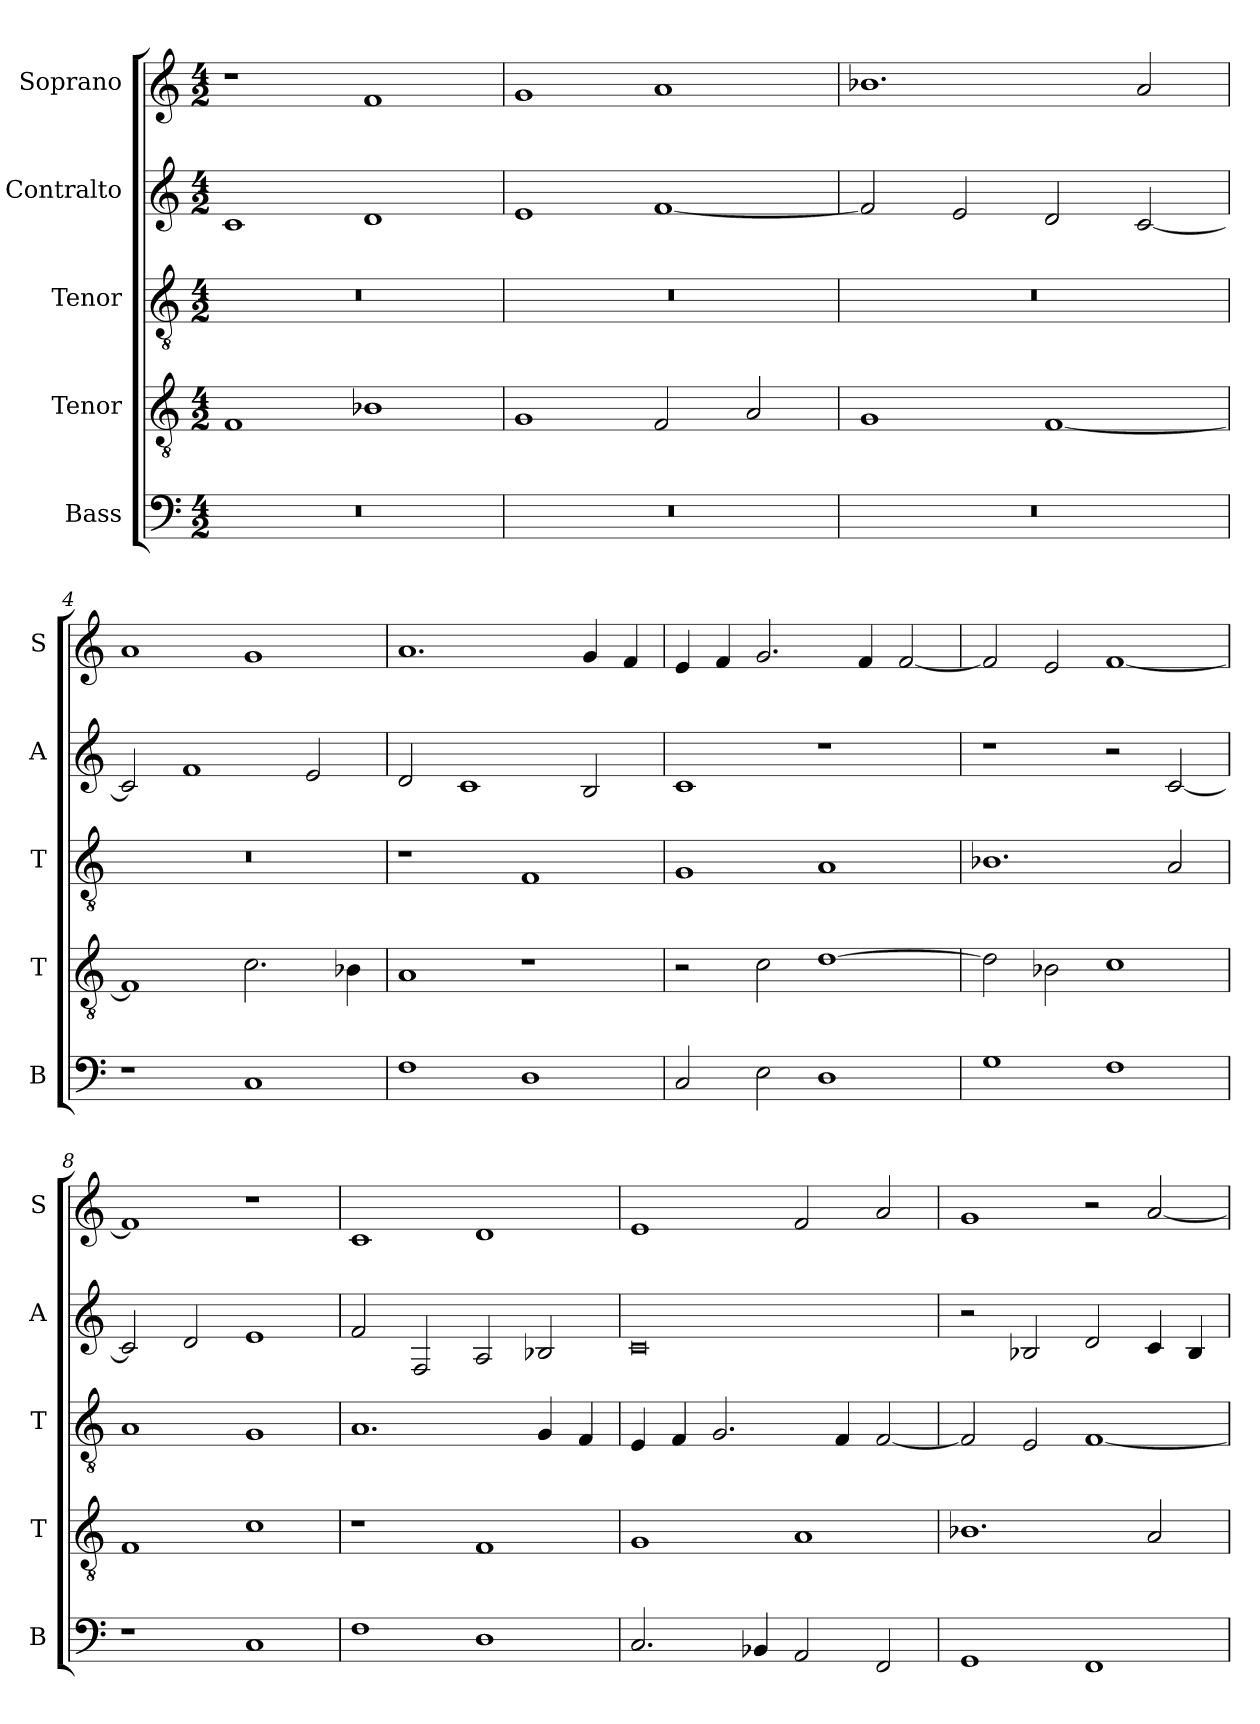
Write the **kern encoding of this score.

**kern	**kern	**kern	**kern	**kern
*part5	*part4	*part3	*part2	*part1
*staff5	*staff4	*staff3	*staff2	*staff1
*I"Bass	*I"Tenor	*I"Tenor	*I"Contralto	*I"Soprano
*I'B	*I'T	*I'T	*I'A	*I'S
*clefF4	*clefGv2	*clefGv2	*clefG2	*clefG2
*k[]	*k[]	*k[]	*k[]	*k[]
*M4/2	*M4/2	*M4/2	*M4/2	*M4/2
=1	=1	=1	=1	=1
0r	1F	0r	1c	1r
.	1B-X	.	1d	1f
=2	=2	=2	=2	=2
0r	1G	0r	1e	1g
.	2F	.	[1f	1a
.	2A	.	.	.
=3	=3	=3	=3	=3
0r	1G	0r	2f]	1.b-X
.	.	.	2e	.
.	[1F	.	2d	.
.	.	.	[2c	2a
=4	=4	=4	=4	=4
1r	1F]	0r	2c]	1a
.	.	.	1f	.
1C	2.c	.	.	1g
.	.	.	2e	.
.	4B-X	.	.	.
=5	=5	=5	=5	=5
1F	1A	1r	2d	1.a
.	.	.	1c	.
1D	1r	1F	.	.
.	.	.	2B	4g
.	.	.	.	4f
=6	=6	=6	=6	=6
2C	2r	1G	1c	4e
.	.	.	.	4f
2E	2c	.	.	2.g
1D	[1d	1A	1r	.
.	.	.	.	4f
.	.	.	.	[2f
=7	=7	=7	=7	=7
1G	2d]	1.B-X	1r	2f]
.	2B-X	.	.	2e
1F	1c	.	2r	[1f
.	.	2A	[2c	.
=8	=8	=8	=8	=8
1r	1F	1A	2c]	1f]
.	.	.	2d	.
1C	1c	1G	1e	1r
=9	=9	=9	=9	=9
1F	1r	1.A	2f	1c
.	.	.	2F	.
1D	1F	.	2A	1d
.	.	4G	2B-X	.
.	.	4F	.	.
=10	=10	=10	=10	=10
2.C	1G	4E	0c	1e
.	.	4F	.	.
.	.	2.G	.	.
4BB-X	.	.	.	.
2AA	1A	.	.	2f
.	.	4F	.	.
2FF	.	[2F	.	2a
=11	=11	=11	=11	=11
1GG	1.B-X	2F]	2r	1g
.	.	2E	2B-X	.
1FF	.	[1F	2d	2r
.	2A	.	4c	[2a
.	.	.	4B-	.
=	=	=	=	=
*-	*-	*-	*-	*-
